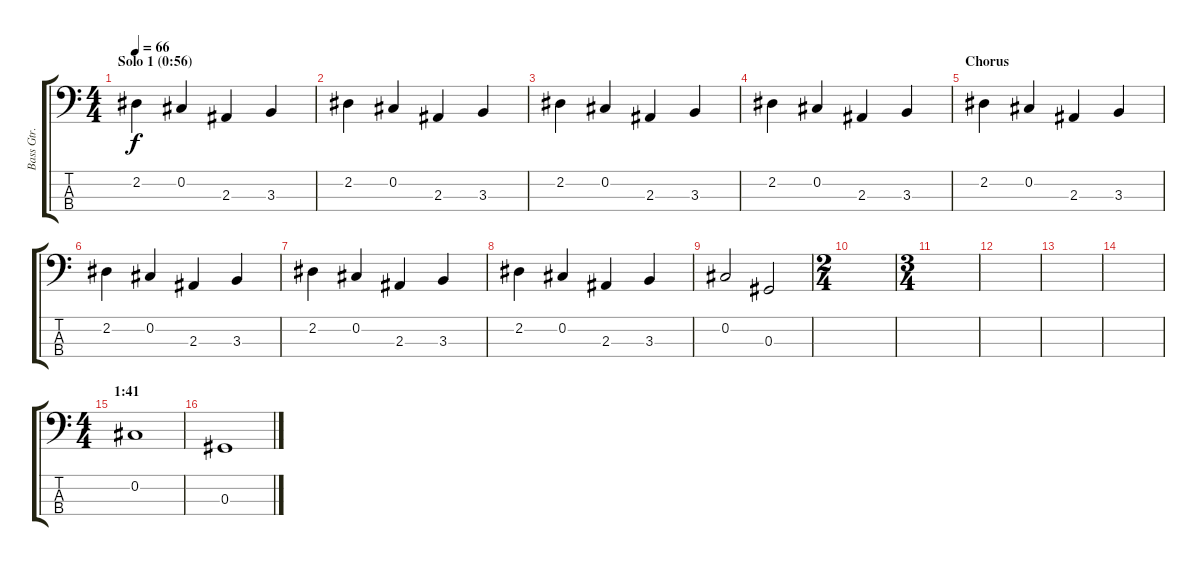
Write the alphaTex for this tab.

\track ("Bass Gtr." "Bass Gtr.") {instrument electricbassfinger}
\staff {score tabs}
\tuning (Gb2 Db2 Ab1 Eb1) {hide}
\ts (4 4)
\section ("" "Solo 1 (0:56)")
\tempo 66
\clef f4
\ks c
2.2.4{dy f} 0.2.4 2.3.4 3.3.4 |
2.2.4 0.2.4 2.3.4 3.3.4 |
2.2.4 0.2.4 2.3.4 3.3.4 |
2.2.4 0.2.4 2.3.4 3.3.4 |
\section ("" "Chorus")
2.2.4 0.2.4 2.3.4 3.3.4 |
2.2.4 0.2.4 2.3.4 3.3.4 |
2.2.4 0.2.4 2.3.4 3.3.4 |
2.2.4 0.2.4 2.3.4 3.3.4 |
0.2.2 0.3.2 |
\ts (2 4)
|
\ts (3 4)
|
|
|
|
\ts (4 4)
\section ("" "1:41")
0.2.1 |
0.3.1
